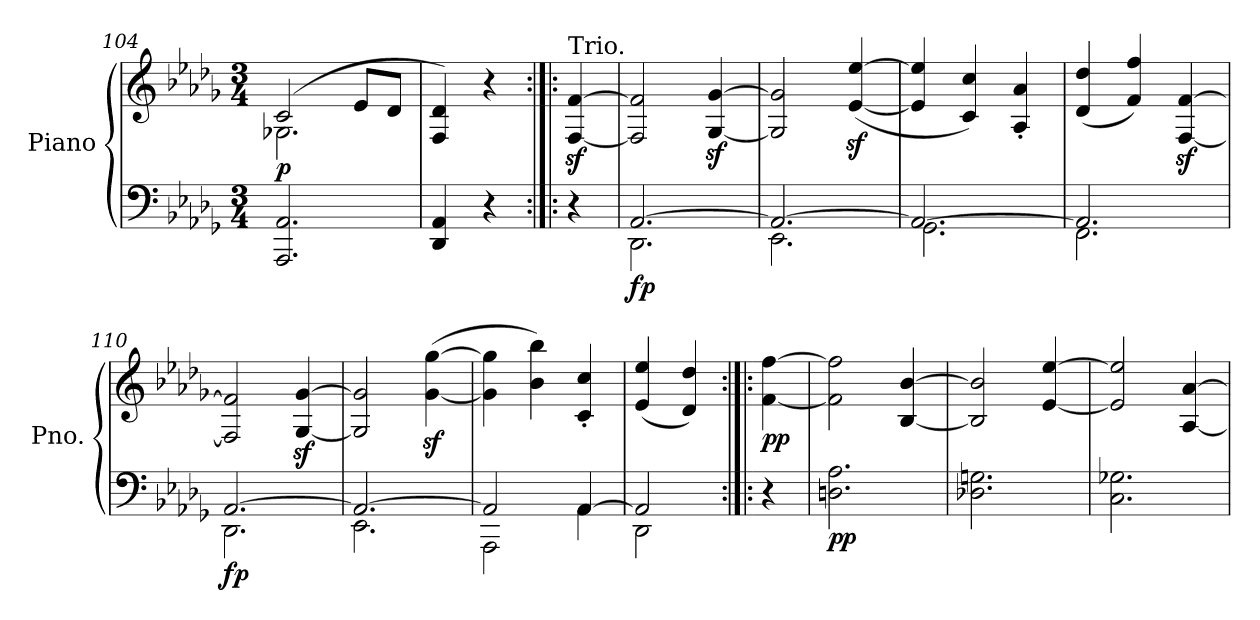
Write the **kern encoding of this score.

**kern	**kern	**dynam
*part1	*part1	*part1
*staff2	*staff1	*staff1/2
*I"Piano	*	*
*I'Pno.	*	*
*clefF4	*clefG2	*
*k[b-e-a-d-g-]	*k[b-e-a-d-g-]	*
*M3/4	*M3/4	*
=104	=104	=104
*	*^	*
!	!	!	!LO:DY:b
2.AAA-/ 2.AA-/	(2c/	2.G-X\	p
.	8e-/L	.	.
.	8d-/J	.	.
*	*v	*v	*
=105	=105	=105
4DD-/ 4AA-/	4F/ 4d-/)	.
4r	4r	.
!!LO:LB:g=z
=105X3:|!|:	=105X3:|!|:	=105X3:|!|:
!	!LO:TX:a:t=Trio.	!
4r	[4F/z< [4f/z<	.
=106	=106	=106
*^	*	*
!	!	!	!LO:DY:b=2
[2.AA-/	2.DD-\	2F/] 2f/]	fp
.	.	[4G-/z< [4g-/z<	.
=107	=107	=107	=107
2.AA-/_	2.EE-\	2G-/] 2g-/]	.
.	.	([4e-/z< [4ee-/z<	.
=108	=108	=108	=108
2.AA-/_	2.GG-\	4e-/] 4ee-/]	.
.	.	4c/ 4cc/)	.
.	.	4A-/' 4a-/'	.
=109	=109	=109	=109
2.AA-/]	2.FF\	(4d-/ 4dd-/	.
.	.	4f/ 4ff/)	.
.	.	[4F/z< [4f/z<	.
=110	=110	=110	=110
!	!	!	!LO:DY:b=2
[2.AA-/	2.DD-\	2F/] 2f/]	fp
.	.	[4G-/z< [4g-/z<	.
=111	=111	=111	=111
2.AA-/_	2.EE-\	2G-/] 2g-/]	.
.	.	([4g-\z< [4gg-\z<	.
=112	=112	=112	=112
2AA-/]	2AAA-\	4g-\] 4gg-\]	.
.	.	4b-\ 4bb-\)	.
[4AA-/	4AA-\	4c/' 4cc/'	.
=113	=113	=113	=113
2AA-/]	2DD-\	(4e-/ 4ee-/	.
.	.	4d-/ 4dd-/)	.
*v	*v	*	*
=113X4:|!|:	=113X4:|!|:	=113X4:|!|:
!	!	!LO:DY:b
4r	[4f\ [4ff\	pp
=114	=114	=114
!	!	!LO:DY:b=2
2.Dn\ 2.A-\	2f\] 2ff\]	pp
.	[4B-/ [4b-/	.
=115	=115	=115
2.D-X\ 2.Gn\	2B-/] 2b-/]	.
.	[4e-/ [4ee-/	.
=116	=116	=116
2.C\ 2.G-X\	2e-/] 2ee-/]	.
.	[4A-/ [4a-/	.
=	=	=
*-	*-	*-
